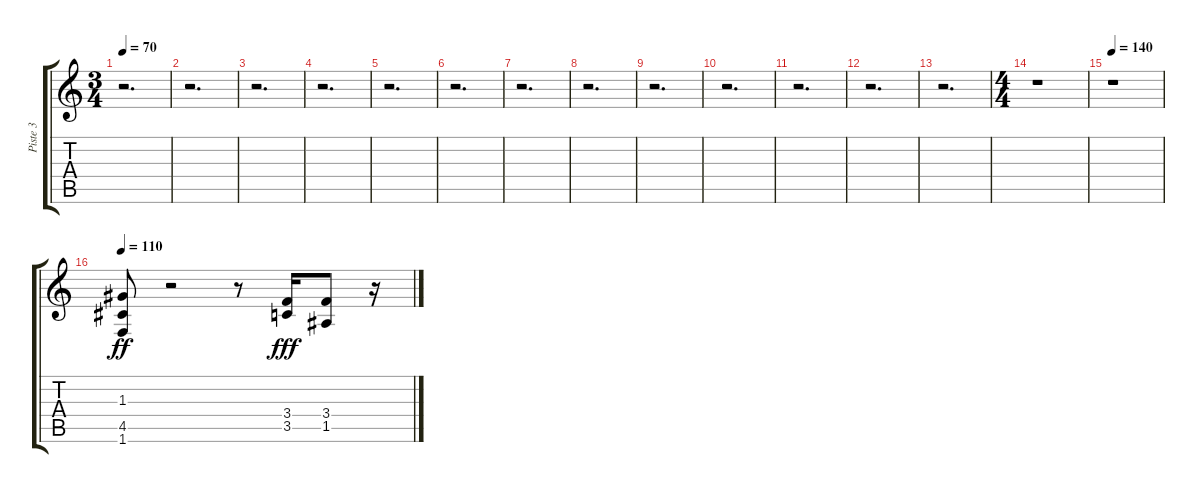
\track ("Piste 3" "Piste 3") {instrument distortionguitar}
\staff {score tabs}
\tuning (E4 B3 G3 D3 A2 E2) {hide}
\ts (3 4)
\tempo 70
\clef g2
\ks c
r.2{d dy ff instrument distortionguitar} |
r.2{d} |
r.2{d} |
r.2{d} |
r.2{d} |
r.2{d} |
r.2{d} |
r.2{d} |
r.2{d} |
r.2{d} |
r.2{d} |
r.2{d} |
r.2{d} |
\ts (4 4)
r.1 |
\tempo 140
r.1 |
\tempo 110
(1.3 4.5 1.6).8 r.2 r.8 (3.4 3.5).16{dy fff} (3.4 1.5).8 r.16
